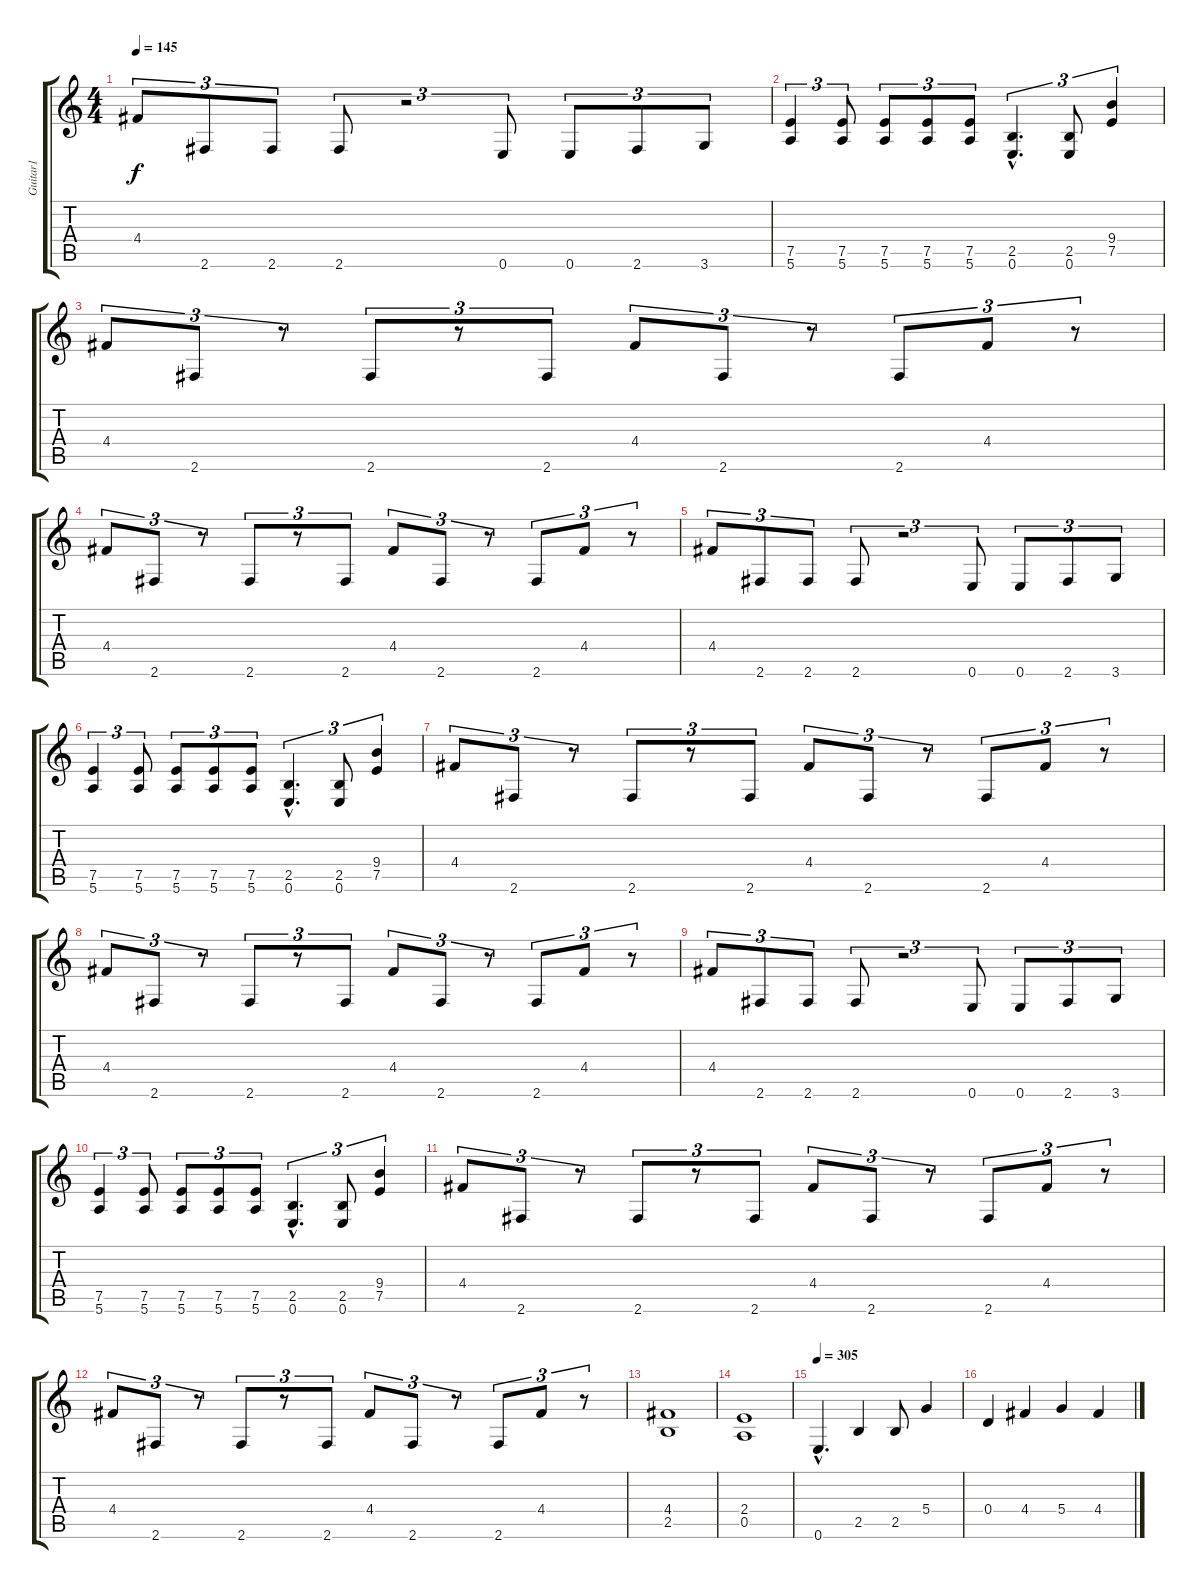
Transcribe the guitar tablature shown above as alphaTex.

\track ("Guitar1" "Guitar1") {instrument distortionguitar}
\staff {score tabs}
\tuning (E4 B3 G3 D3 A2 E2) {hide}
\ts (4 4)
\tempo 145
\clef g2
\ks c
4.4.8{tu (3 2) dy f} 2.6.8{tu (3 2)} 2.6.8{tu (3 2)} 2.6.8{tu (3 2)} r.2{tu (3 2)} 0.6.8{tu (3 2)} 0.6.8{tu (3 2)} 2.6.8{tu (3 2)} 3.6.8{tu (3 2)} |
(7.5 5.6).4{tu (3 2)} (7.5 5.6).8{tu (3 2)} (7.5 5.6).8{tu (3 2)} (7.5 5.6).8{tu (3 2)} (7.5 5.6).8{tu (3 2)} (2.5{hac} 0.6{hac}).4{d tu (3 2)} (2.5 0.6).8{tu (3 2)} (9.4 7.5).4{tu (3 2)} |
4.4.8{tu (3 2)} 2.6.8{tu (3 2)} r.8{tu (3 2)} 2.6.8{tu (3 2)} r.8{tu (3 2)} 2.6.8{tu (3 2)} 4.4.8{tu (3 2)} 2.6.8{tu (3 2)} r.8{tu (3 2)} 2.6.8{tu (3 2)} 4.4.8{tu (3 2)} r.8{tu (3 2)} |
4.4.8{tu (3 2)} 2.6.8{tu (3 2)} r.8{tu (3 2)} 2.6.8{tu (3 2)} r.8{tu (3 2)} 2.6.8{tu (3 2)} 4.4.8{tu (3 2)} 2.6.8{tu (3 2)} r.8{tu (3 2)} 2.6.8{tu (3 2)} 4.4.8{tu (3 2)} r.8{tu (3 2)} |
4.4.8{tu (3 2)} 2.6.8{tu (3 2)} 2.6.8{tu (3 2)} 2.6.8{tu (3 2)} r.2{tu (3 2)} 0.6.8{tu (3 2)} 0.6.8{tu (3 2)} 2.6.8{tu (3 2)} 3.6.8{tu (3 2)} |
(7.5 5.6).4{tu (3 2)} (7.5 5.6).8{tu (3 2)} (7.5 5.6).8{tu (3 2)} (7.5 5.6).8{tu (3 2)} (7.5 5.6).8{tu (3 2)} (2.5{hac} 0.6{hac}).4{d tu (3 2)} (2.5 0.6).8{tu (3 2)} (9.4 7.5).4{tu (3 2)} |
4.4.8{tu (3 2)} 2.6.8{tu (3 2)} r.8{tu (3 2)} 2.6.8{tu (3 2)} r.8{tu (3 2)} 2.6.8{tu (3 2)} 4.4.8{tu (3 2)} 2.6.8{tu (3 2)} r.8{tu (3 2)} 2.6.8{tu (3 2)} 4.4.8{tu (3 2)} r.8{tu (3 2)} |
4.4.8{tu (3 2)} 2.6.8{tu (3 2)} r.8{tu (3 2)} 2.6.8{tu (3 2)} r.8{tu (3 2)} 2.6.8{tu (3 2)} 4.4.8{tu (3 2)} 2.6.8{tu (3 2)} r.8{tu (3 2)} 2.6.8{tu (3 2)} 4.4.8{tu (3 2)} r.8{tu (3 2)} |
4.4.8{tu (3 2)} 2.6.8{tu (3 2)} 2.6.8{tu (3 2)} 2.6.8{tu (3 2)} r.2{tu (3 2)} 0.6.8{tu (3 2)} 0.6.8{tu (3 2)} 2.6.8{tu (3 2)} 3.6.8{tu (3 2)} |
(7.5 5.6).4{tu (3 2)} (7.5 5.6).8{tu (3 2)} (7.5 5.6).8{tu (3 2)} (7.5 5.6).8{tu (3 2)} (7.5 5.6).8{tu (3 2)} (2.5{hac} 0.6{hac}).4{d tu (3 2)} (2.5 0.6).8{tu (3 2)} (9.4 7.5).4{tu (3 2)} |
4.4.8{tu (3 2)} 2.6.8{tu (3 2)} r.8{tu (3 2)} 2.6.8{tu (3 2)} r.8{tu (3 2)} 2.6.8{tu (3 2)} 4.4.8{tu (3 2)} 2.6.8{tu (3 2)} r.8{tu (3 2)} 2.6.8{tu (3 2)} 4.4.8{tu (3 2)} r.8{tu (3 2)} |
4.4.8{tu (3 2)} 2.6.8{tu (3 2)} r.8{tu (3 2)} 2.6.8{tu (3 2)} r.8{tu (3 2)} 2.6.8{tu (3 2)} 4.4.8{tu (3 2)} 2.6.8{tu (3 2)} r.8{tu (3 2)} 2.6.8{tu (3 2)} 4.4.8{tu (3 2)} r.8{tu (3 2)} |
(4.4 2.5).1 |
(2.4 0.5).1 |
\tempo 305
0.6{hac}.4{d} 2.5.4 2.5.8 5.4.4 |
0.4.4 4.4.4 5.4.4 4.4.4
